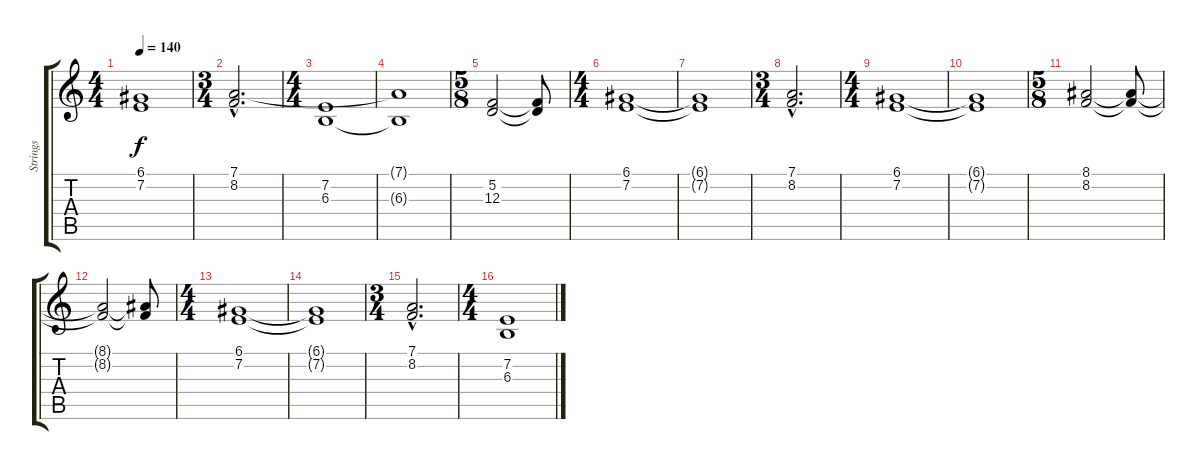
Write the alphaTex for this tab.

\track ("Strings" "Strings") {instrument stringensemble1}
\staff {score tabs}
\tuning (D4 A3 F3 C3 G2 D2) {hide}
\ts (4 4)
\tempo 140
\clef g2
\ks c
(6.1{t} 7.2{t}).1{dy f} |
\ts (3 4)
(7.1{hac} 8.2{hac}).2{d} |
\ts (4 4)
(7.2 6.3).1 |
(7.1{t} 6.3{t}).1 |
\ts (5 8)
(5.2 12.3).2 (5.2{t} 12.3{t}).8 |
\ts (4 4)
(6.1 7.2).1 |
(6.1{t} 7.2{t}).1 |
\ts (3 4)
(7.1{hac} 8.2{hac}).2{d} |
\ts (4 4)
(6.1 7.2).1 |
(6.1{t} 7.2{t}).1 |
\ts (5 8)
(8.1 8.2).2 (8.1{t} 8.2{t}).8 |
(8.1{t} 8.2{t}).2 (8.1{t} 8.2{t}).8 |
\ts (4 4)
(6.1 7.2).1 |
(6.1{t} 7.2{t}).1 |
\ts (3 4)
(7.1{hac} 8.2{hac}).2{d} |
\ts (4 4)
(7.2 6.3).1
